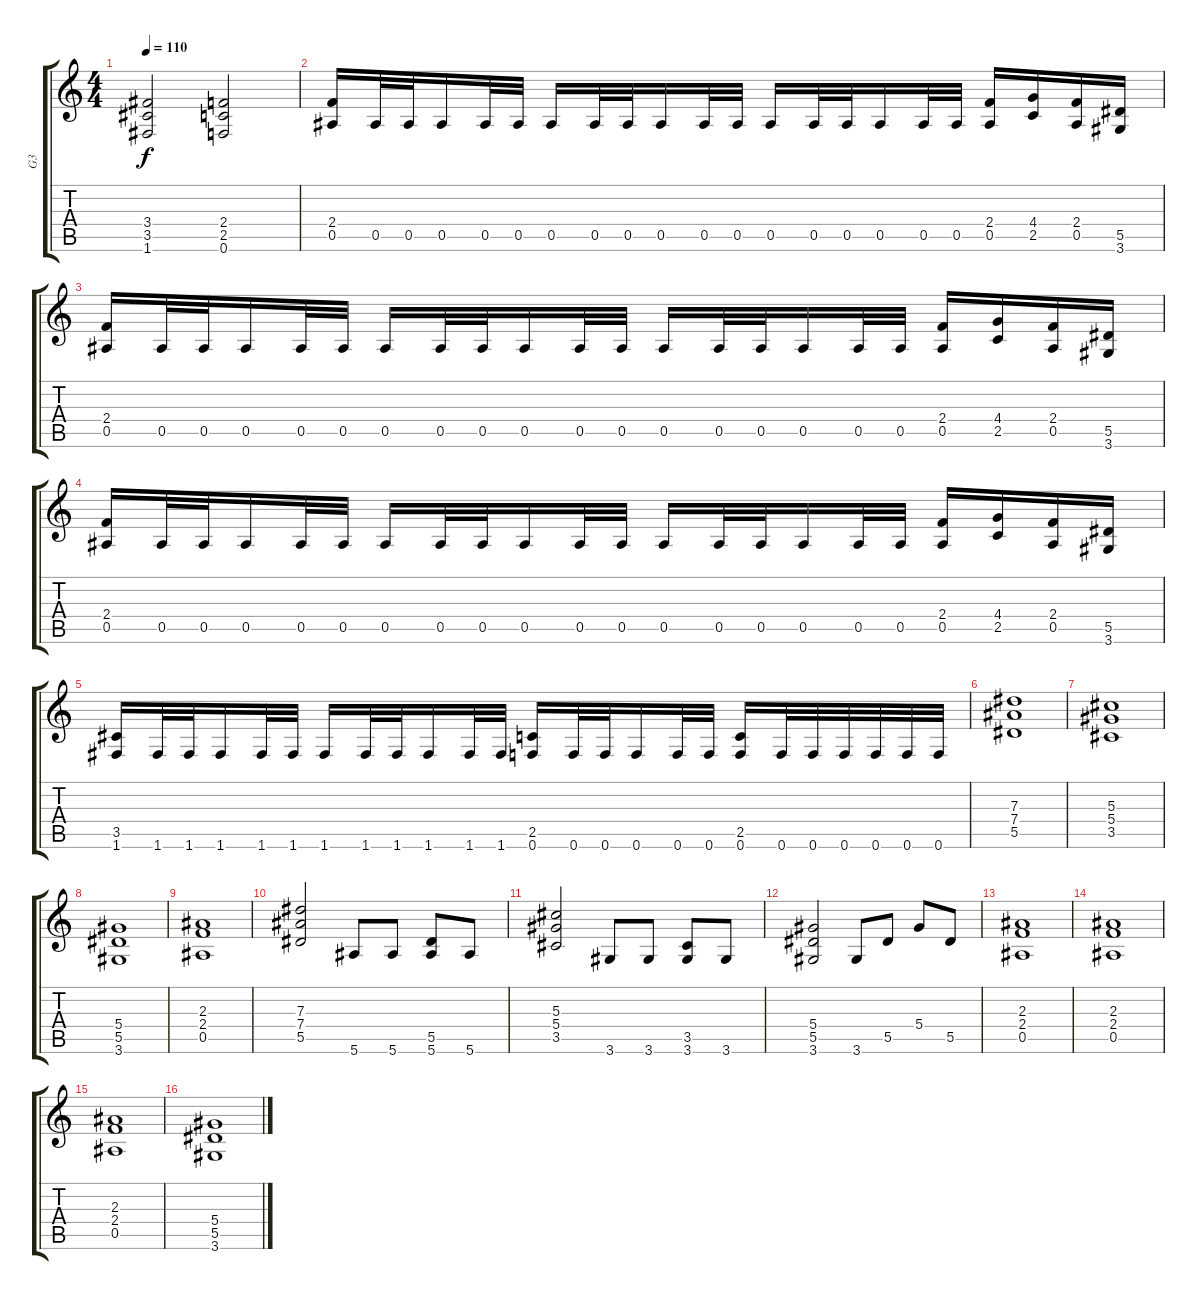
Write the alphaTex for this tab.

\track ("G3" "G3") {instrument overdrivenguitar}
\staff {score tabs}
\tuning (F4 C4 Ab3 Eb3 Bb2 F2) {hide}
\ts (4 4)
\tempo 110
\clef g2
\ks c
(3.4 3.5 1.6).2{dy f} (2.4 2.5 0.6).2 |
(2.4 0.5).16 0.5.32 0.5.32 0.5.16 0.5.32 0.5.32 0.5.16 0.5.32 0.5.32 0.5.16 0.5.32 0.5.32 0.5.16 0.5.32 0.5.32 0.5.16 0.5.32 0.5.32 (2.4 0.5).16 (4.4 2.5).16 (2.4 0.5).16 (5.5 3.6).16 |
(2.4 0.5).16 0.5.32 0.5.32 0.5.16 0.5.32 0.5.32 0.5.16 0.5.32 0.5.32 0.5.16 0.5.32 0.5.32 0.5.16 0.5.32 0.5.32 0.5.16 0.5.32 0.5.32 (2.4 0.5).16 (4.4 2.5).16 (2.4 0.5).16 (5.5 3.6).16 |
(2.4 0.5).16 0.5.32 0.5.32 0.5.16 0.5.32 0.5.32 0.5.16 0.5.32 0.5.32 0.5.16 0.5.32 0.5.32 0.5.16 0.5.32 0.5.32 0.5.16 0.5.32 0.5.32 (2.4 0.5).16 (4.4 2.5).16 (2.4 0.5).16 (5.5 3.6).16 |
(3.5 1.6).16 1.6.32 1.6.32 1.6.16 1.6.32 1.6.32 1.6.16 1.6.32 1.6.32 1.6.16 1.6.32 1.6.32 (2.5 0.6).16 0.6.32 0.6.32 0.6.16 0.6.32 0.6.32 (2.5 0.6).16 0.6.32 0.6.32 0.6.32 0.6.32 0.6.32 0.6.32 |
(7.3 7.4 5.5).1 |
(5.3 5.4 3.5).1 |
(5.4 5.5 3.6).1 |
(2.3 2.4 0.5).1 |
(7.3 7.4 5.5).2 5.6.8 5.6.8 (5.5 5.6).8 5.6.8 |
(5.3 5.4 3.5).2 3.6.8 3.6.8 (3.5 3.6).8 3.6.8 |
(5.4 5.5 3.6).2 3.6.8 5.5.8 5.4.8 5.5.8 |
(2.3 2.4 0.5).1 |
\section ("" "")
(2.3 2.4 0.5).1 |
(2.3 2.4 0.5).1 |
(5.4 5.5 3.6).1
